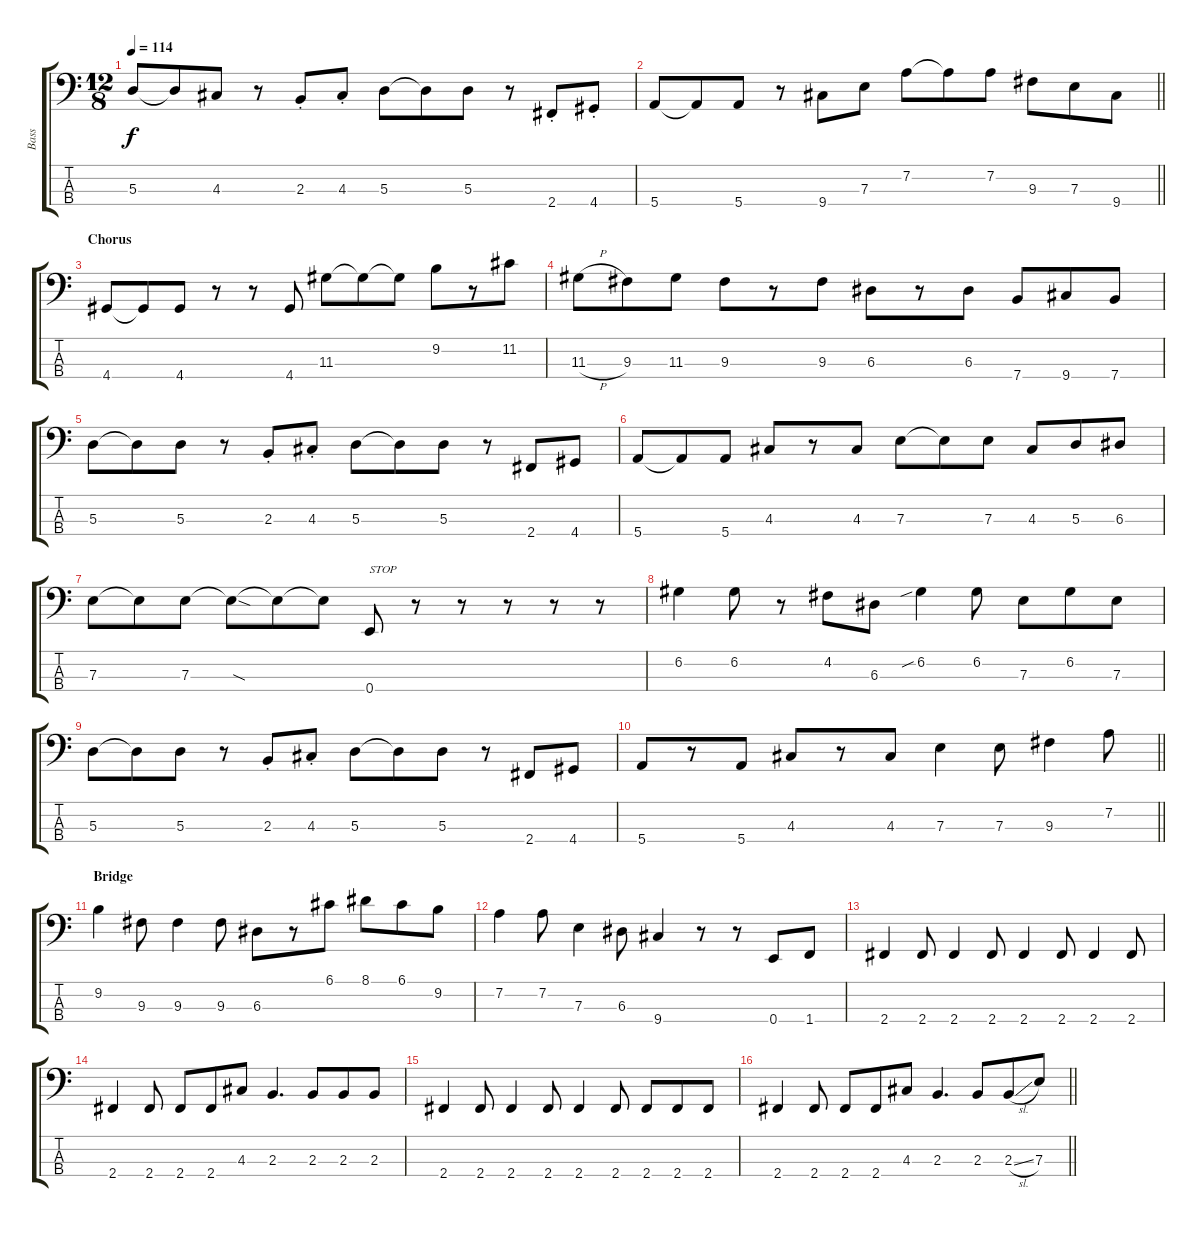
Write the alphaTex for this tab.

\track ("Bass" "Bass") {instrument electricbassfinger}
\staff {score tabs}
\tuning (G2 D2 A1 E1) {hide}
\ts (12 8)
\tempo 114
\clef f4
\ks c
5.3.8{dy f} 5.3{t}.8 4.3.8 r.8 2.3{st}.8 4.3{st}.8 5.3.8 5.3{t}.8 5.3.8 r.8 2.4{st}.8 4.4{st}.8 |
\barLineRight lightlight
5.4.8 5.4{t}.8 5.4.8 r.8 9.4.8 7.3.8 7.2.8 7.2{t}.8 7.2.8 9.3.8 7.3.8 9.4.8 |
\section ("" "Chorus")
4.4.8 4.4{t}.8 4.4.8 r.8 r.8 4.4.8 11.3.8 11.3{t}.8 11.3{t}.8 9.2.8 r.8 11.2.8 |
11.3{h}.8 9.3.8 11.3.8 9.3.8 r.8 9.3.8 6.3.8 r.8 6.3.8 7.4.8 9.4.8 7.4.8 |
5.3.8 5.3{t}.8 5.3.8 r.8 2.3{st}.8 4.3{st}.8 5.3.8 5.3{t}.8 5.3.8 r.8 2.4.8 4.4.8 |
5.4.8 5.4{t}.8 5.4.8 4.3.8 r.8 4.3.8 7.3.8 7.3{t}.8 7.3.8 4.3.8 5.3.8 6.3.8 |
7.3.8 7.3{t}.8 7.3.8 7.3{sod t}.8 7.3{t}.8 7.3{t}.8 0.4.8{txt "STOP"} r.8 r.8 r.8 r.8 r.8 |
6.2.4 6.2.8 r.8 4.2.8 6.3.8 6.2{sib}.4 6.2.8 7.3.8 6.2.8 7.3.8 |
5.3.8 5.3{t}.8 5.3.8 r.8 2.3{st}.8 4.3{st}.8 5.3.8 5.3{t}.8 5.3.8 r.8 2.4.8 4.4.8 |
\barLineRight lightlight
5.4.8 r.8 5.4.8 4.3.8 r.8 4.3.8 7.3.4 7.3.8 9.3.4 7.2.8 |
\section ("" "Bridge")
9.2.4 9.3.8 9.3.4 9.3.8 6.3.8 r.8 6.1.8 8.1.8 6.1.8 9.2.8 |
7.2.4 7.2.8 7.3.4 6.3.8 9.4.4 r.8 r.8 0.4.8 1.4.8 |
2.4.4 2.4.8 2.4.4 2.4.8 2.4.4 2.4.8 2.4.4 2.4.8 |
2.4.4 2.4.8 2.4.8 2.4.8 4.3.8 2.3.4{d} 2.3.8 2.3.8 2.3.8 |
2.4.4 2.4.8 2.4.4 2.4.8 2.4.4 2.4.8 2.4.8 2.4.8 2.4.8 |
\barLineRight lightlight
2.4.4 2.4.8 2.4.8 2.4.8 4.3.8 2.3.4{d} 2.3.8 2.3{sl}.8 7.3.8
